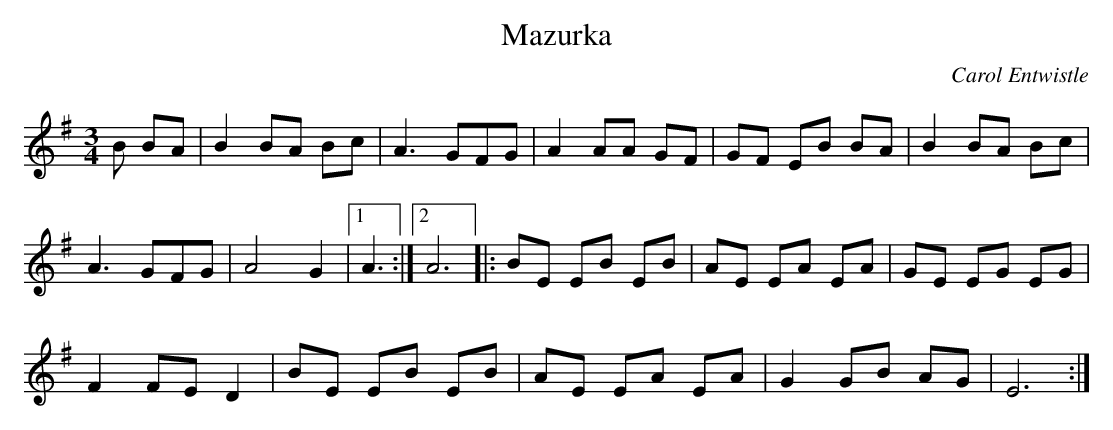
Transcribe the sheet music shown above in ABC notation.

X:1
T:Mazurka
M:3/4
L:1/8
O:Carol Entwistle
K:G
B BA | B2 BA Bc | A3 GFG | A2 AA GF | GF EB BA | B2 BA Bc |
A3 GFG | A4 G2 |1 A3 :|2 A6 |: BE EB EB | AE EA EA | GE EG EG |
F2 FE D2 | BE EB EB | AE EA EA | G2 GB AG | E6 :|
